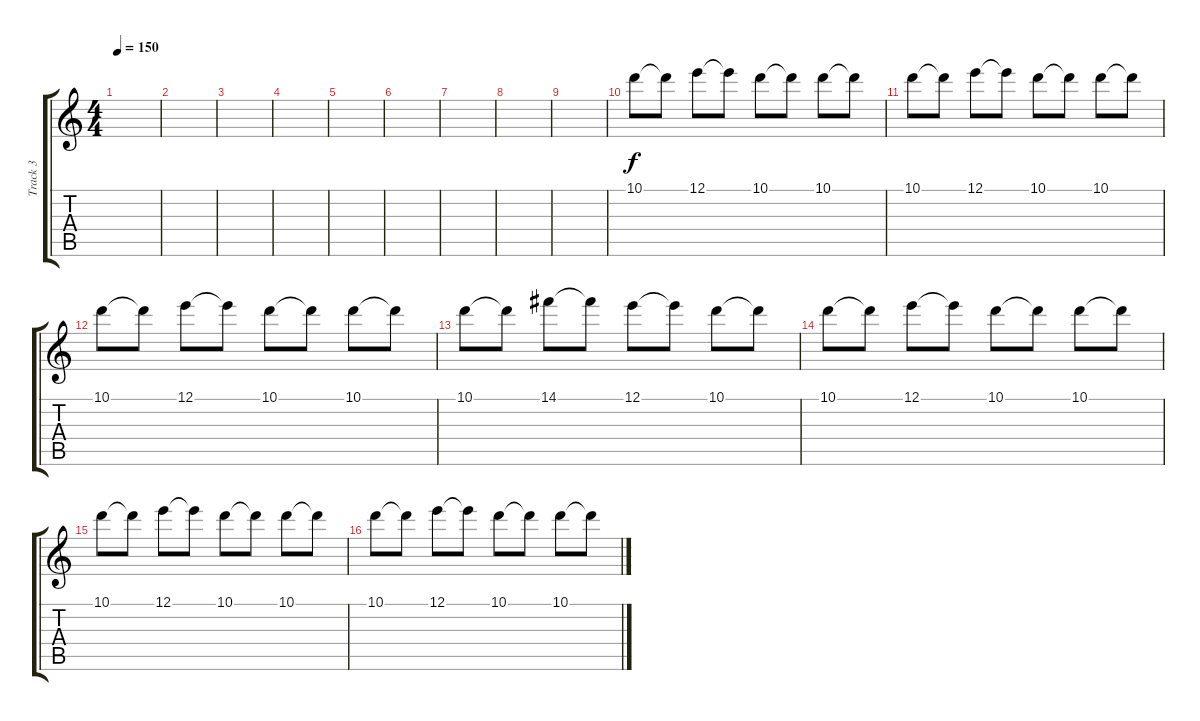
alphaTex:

\track ("Track 3" "Track 3") {instrument overdrivenguitar}
\staff {score tabs}
\tuning (E4 B3 G3 D3 A2 E2) {hide}
\ts (4 4)
\tempo 150
\clef g2
\ks c
|
|
|
|
|
|
|
|
|
10.1.8 10.1{t}.8 12.1.8 12.1{t}.8 10.1.8 10.1{t}.8 10.1.8 10.1{t}.8 |
10.1.8 10.1{t}.8 12.1.8 12.1{t}.8 10.1.8 10.1{t}.8 10.1.8 10.1{t}.8 |
10.1.8 10.1{t}.8 12.1.8 12.1{t}.8 10.1.8 10.1{t}.8 10.1.8 10.1{t}.8 |
10.1.8 10.1{t}.8 14.1.8 14.1{t}.8 12.1.8 12.1{t}.8 10.1.8 10.1{t}.8 |
10.1.8 10.1{t}.8 12.1.8 12.1{t}.8 10.1.8 10.1{t}.8 10.1.8 10.1{t}.8 |
10.1.8 10.1{t}.8 12.1.8 12.1{t}.8 10.1.8 10.1{t}.8 10.1.8 10.1{t}.8 |
10.1.8 10.1{t}.8 12.1.8 12.1{t}.8 10.1.8 10.1{t}.8 10.1.8 10.1{t}.8
